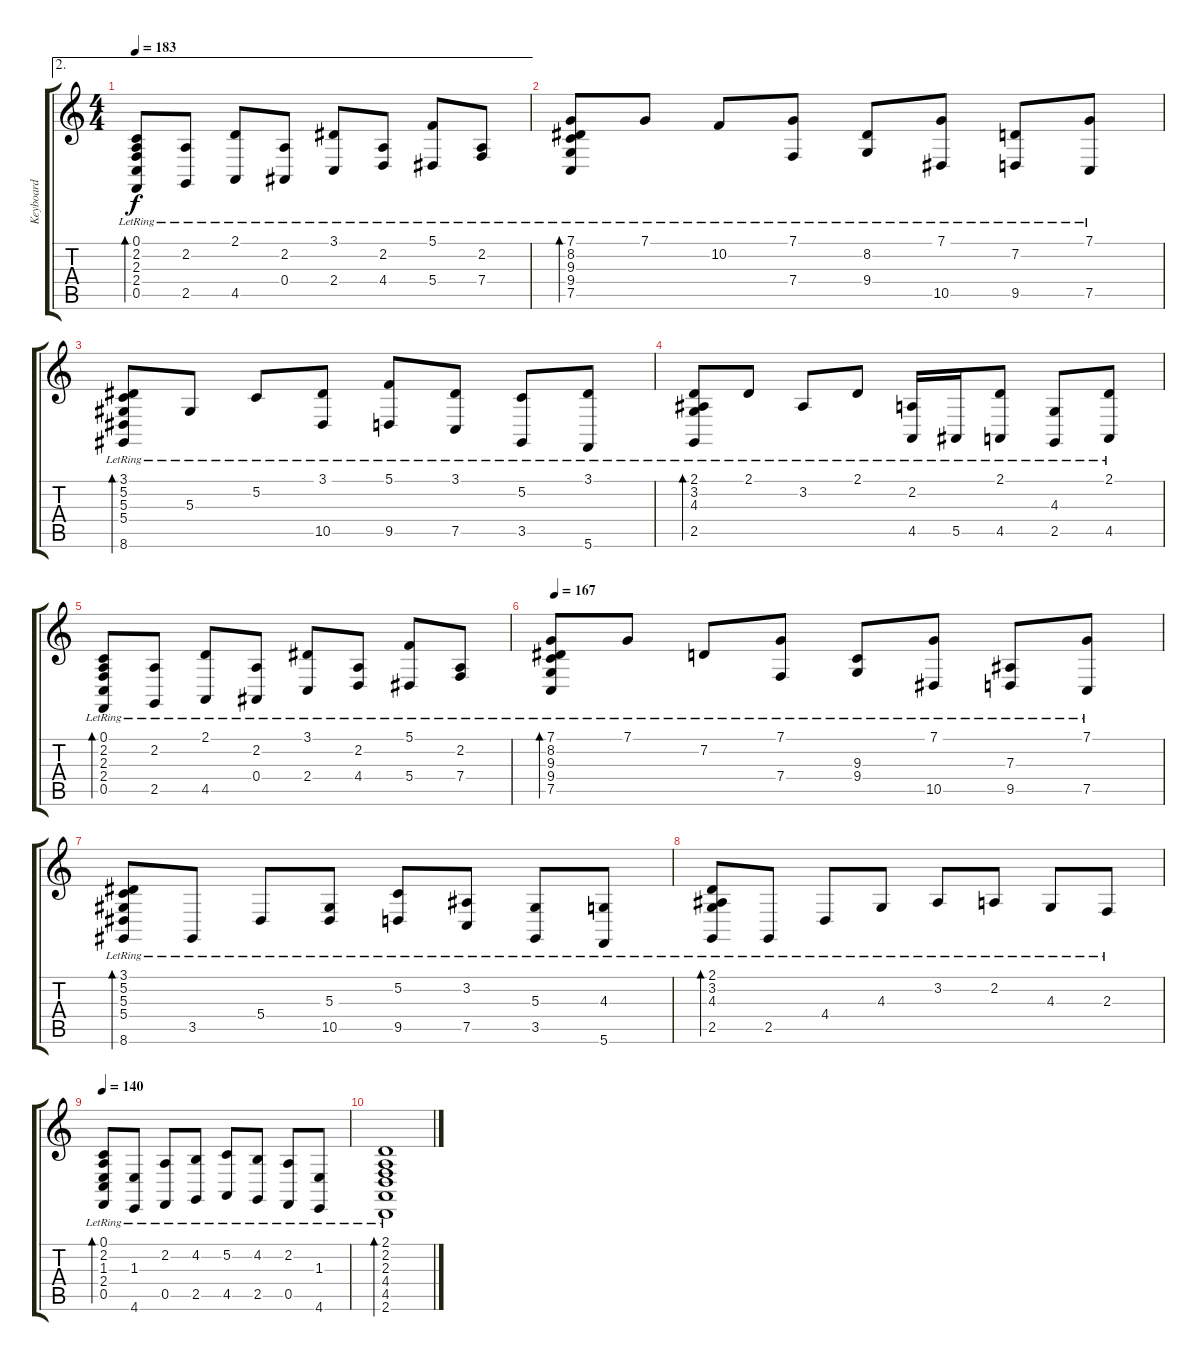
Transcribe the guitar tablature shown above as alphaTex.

\track ("Keyboard" "Keyboard") {instrument harpsichord}
\staff {score tabs}
\tuning (C4 G3 Eb3 Bb2 F2 C2) {hide}
\ae 2
\ts (4 4)
\tempo 183
\clef g2
\ks c
(0.1{lr} 2.2{lr} 2.3{lr} 2.4{lr} 0.5{lr}).8{bd 120 dy f} (2.2{lr} 2.5{lr}).8 (2.1{lr} 4.5{lr}).8 (2.2{lr} 0.4{lr}).8 (3.1{lr} 2.4{lr}).8 (2.2{lr} 4.4{lr}).8 (5.1{lr} 5.4{lr}).8 (2.2{lr} 7.4{lr}).8 |
(7.1{lr} 8.2{lr} 9.3{lr} 9.4{lr} 7.5{lr}).8{bd 120} 7.1{lr}.8 10.2{lr}.8 (7.1{lr} 7.4{lr}).8 (8.2{lr} 9.4{lr}).8 (7.1{lr} 10.5{lr}).8 (7.2{lr} 9.5{lr}).8 (7.1{lr} 7.5{lr}).8 |
(3.1{lr} 5.2{lr} 5.3{lr} 5.4{lr} 8.6{lr}).8{bd 120} 5.3{lr}.8 5.2{lr}.8 (3.1{lr} 10.5{lr}).8 (5.1{lr} 9.5{lr}).8 (3.1{lr} 7.5{lr}).8 (5.2{lr} 3.5{lr}).8 (3.1{lr} 5.6{lr}).8 |
(2.1{lr} 3.2{lr} 4.3{lr} 2.5{lr}).8{bd 120} 2.1{lr}.8 3.2{lr}.8 2.1{lr}.8 (2.2{lr} 4.5{lr}).16 5.5{lr}.16 (2.1{lr} 4.5{lr}).8 (4.3{lr} 2.5{lr}).8 (2.1{lr} 4.5{lr}).8 |
(0.1{lr} 2.2{lr} 2.3{lr} 2.4{lr} 0.5{lr}).8{bd 120} (2.2{lr} 2.5{lr}).8 (2.1{lr} 4.5{lr}).8 (2.2{lr} 0.4{lr}).8 (3.1{lr} 2.4{lr}).8 (2.2{lr} 4.4{lr}).8 (5.1{lr} 5.4{lr}).8 (2.2{lr} 7.4{lr}).8 |
\tempo 167
(7.1{lr} 8.2{lr} 9.3{lr} 9.4{lr} 7.5{lr}).8{bd 120 volume 16} 7.1{lr}.8 7.2{lr}.8 (7.1{lr} 7.4{lr}).8 (9.3{lr} 9.4{lr}).8 (7.1{lr} 10.5{lr}).8 (7.3{lr} 9.5{lr}).8 (7.1{lr} 7.5{lr}).8 |
(3.1{lr} 5.2{lr} 5.3{lr} 5.4{lr} 8.6{lr}).8{bd 120} 3.5{lr}.8 5.4{lr}.8 (5.3{lr} 10.5).8 (5.2{lr} 9.5{lr}).8 (3.2{lr} 7.5{lr}).8 (5.3{lr} 3.5{lr}).8 (4.3{lr} 5.6).8 |
(2.1{lr} 3.2{lr} 4.3{lr} 2.5{lr}).8{bd 120} 2.5{lr}.8 4.4{lr}.8 4.3{lr}.8 3.2{lr}.8 2.2{lr}.8 4.3{lr}.8 2.3{lr}.8 |
\tempo 140
(0.1{lr} 2.2{lr} 1.3 2.4{lr} 0.5{lr}).8{bd 120} (1.3 4.6{lr}).8 (2.2 0.5{lr}).8 (4.2 2.5{lr}).8 (5.2 4.5{lr}).8 (4.2 2.5{lr}).8 (2.2 0.5{lr}).8 (1.3 4.6{lr}).8 |
(2.1{lr} 2.2 2.3 4.4{lr} 4.5{lr} 2.6{lr}).1{bd 480}
